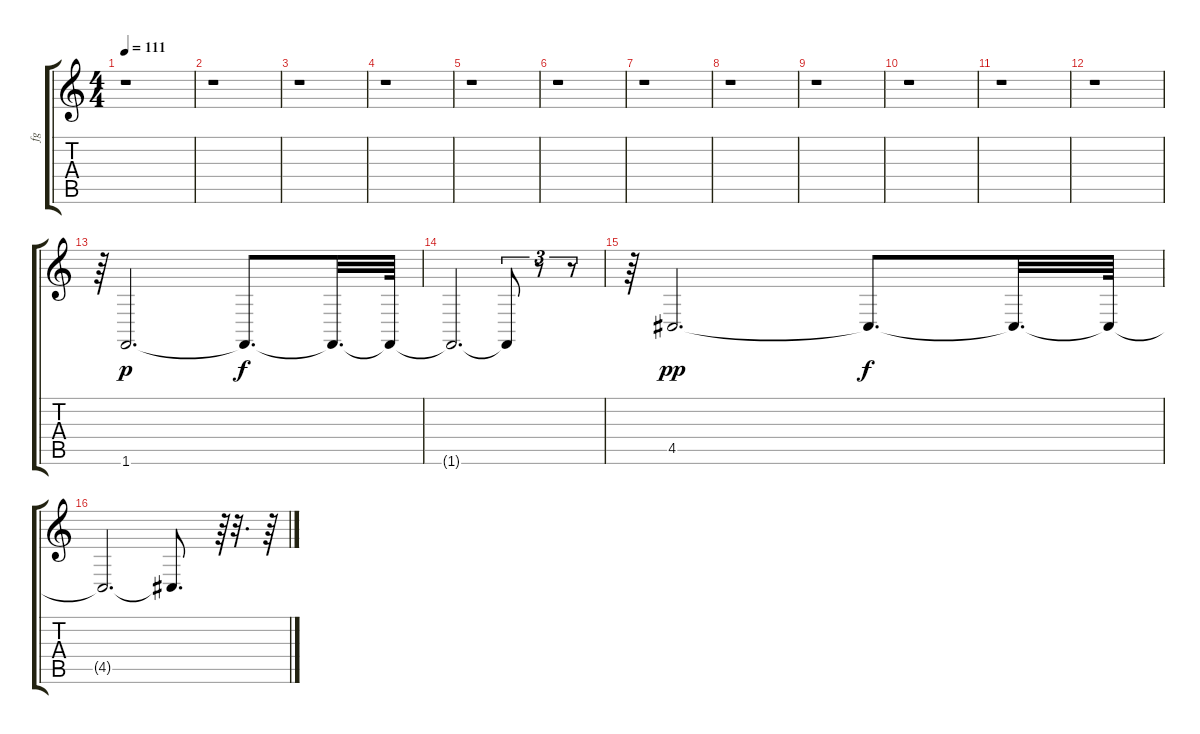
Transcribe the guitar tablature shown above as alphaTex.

\track ("fg" "fg") {instrument bassoon}
\staff {score tabs}
\tuning (E4 B3 G3 D3 A2 E2) {hide}
\ts (4 4)
\tempo 111
\clef g2
\ks c
r.1{dy f} |
r.1 |
r.1 |
r.1 |
r.1 |
r.1 |
r.1 |
r.1 |
r.1 |
r.1 |
r.1 |
r.1 |
r.64{tu (3 2)} 1.6.2{d dy p} 1.6{t}.8{d dy f} 1.6{t}.32{d} 1.6{t}.64 |
1.6{t}.2{d} 1.6{t}.8{tu (3 2)} r.8{tu (3 2)} r.8{tu (3 2)} |
r.64{tu (3 2)} 4.5.2{d dy pp} 4.5{t}.8{d dy f} 4.5{t}.32{d} 4.5{t}.64 |
4.5{t}.2{d} 4.5{t}.8{d} r.64{tu (3 2)} r.32{d} r.64
